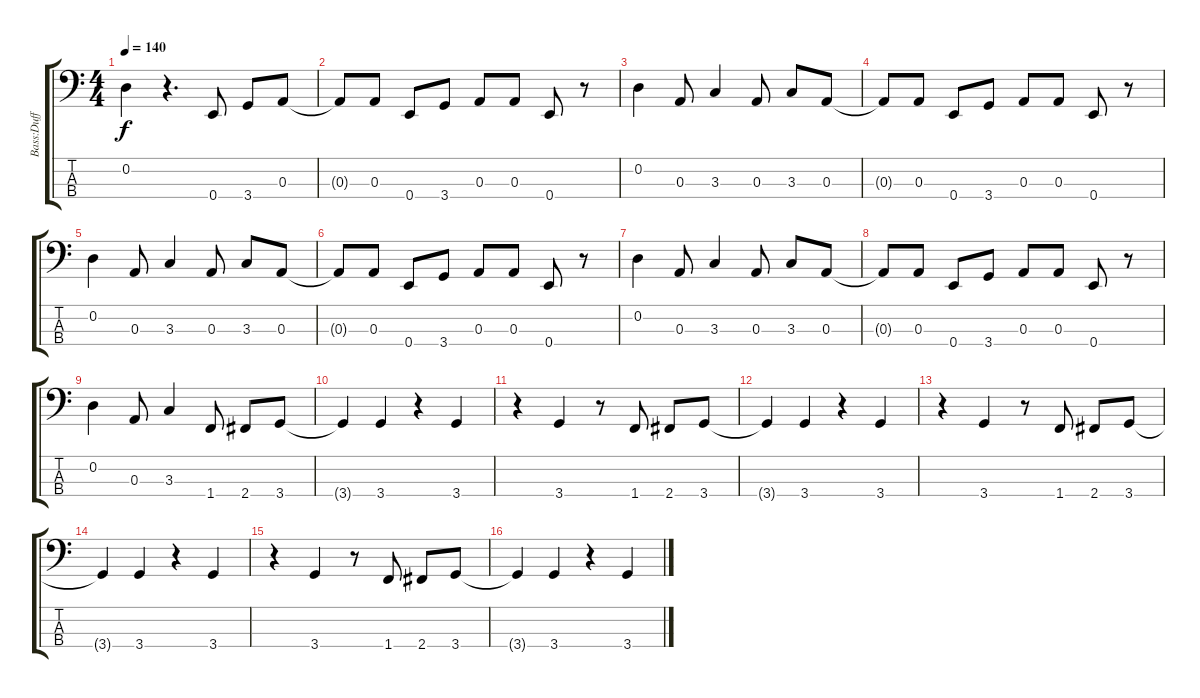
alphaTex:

\track ("Bass:Duff" "Bass:Duff") {instrument fretlessbass}
\staff {score tabs}
\tuning (G2 D2 A1 E1) {hide}
\ts (4 4)
\tempo 140
\clef f4
\ks c
0.2.4{dy f} r.4{d} 0.4.8 3.4.8 0.3.8 |
0.3{t}.8 0.3.8 0.4.8 3.4.8 0.3.8 0.3.8 0.4.8 r.8 |
0.2.4 0.3.8 3.3.4 0.3.8 3.3.8 0.3.8 |
0.3{t}.8 0.3.8 0.4.8 3.4.8 0.3.8 0.3.8 0.4.8 r.8 |
0.2.4 0.3.8 3.3.4 0.3.8 3.3.8 0.3.8 |
0.3{t}.8 0.3.8 0.4.8 3.4.8 0.3.8 0.3.8 0.4.8 r.8 |
0.2.4 0.3.8 3.3.4 0.3.8 3.3.8 0.3.8 |
0.3{t}.8 0.3.8 0.4.8 3.4.8 0.3.8 0.3.8 0.4.8 r.8 |
0.2.4 0.3.8 3.3.4 1.4.8 2.4.8 3.4.8 |
3.4{t}.4 3.4.4 r.4 3.4.4 |
r.4 3.4.4 r.8 1.4.8 2.4.8 3.4.8 |
3.4{t}.4 3.4.4 r.4 3.4.4 |
r.4 3.4.4 r.8 1.4.8 2.4.8 3.4.8 |
3.4{t}.4 3.4.4 r.4 3.4.4 |
r.4 3.4.4 r.8 1.4.8 2.4.8 3.4.8 |
3.4{t}.4 3.4.4 r.4 3.4.4
